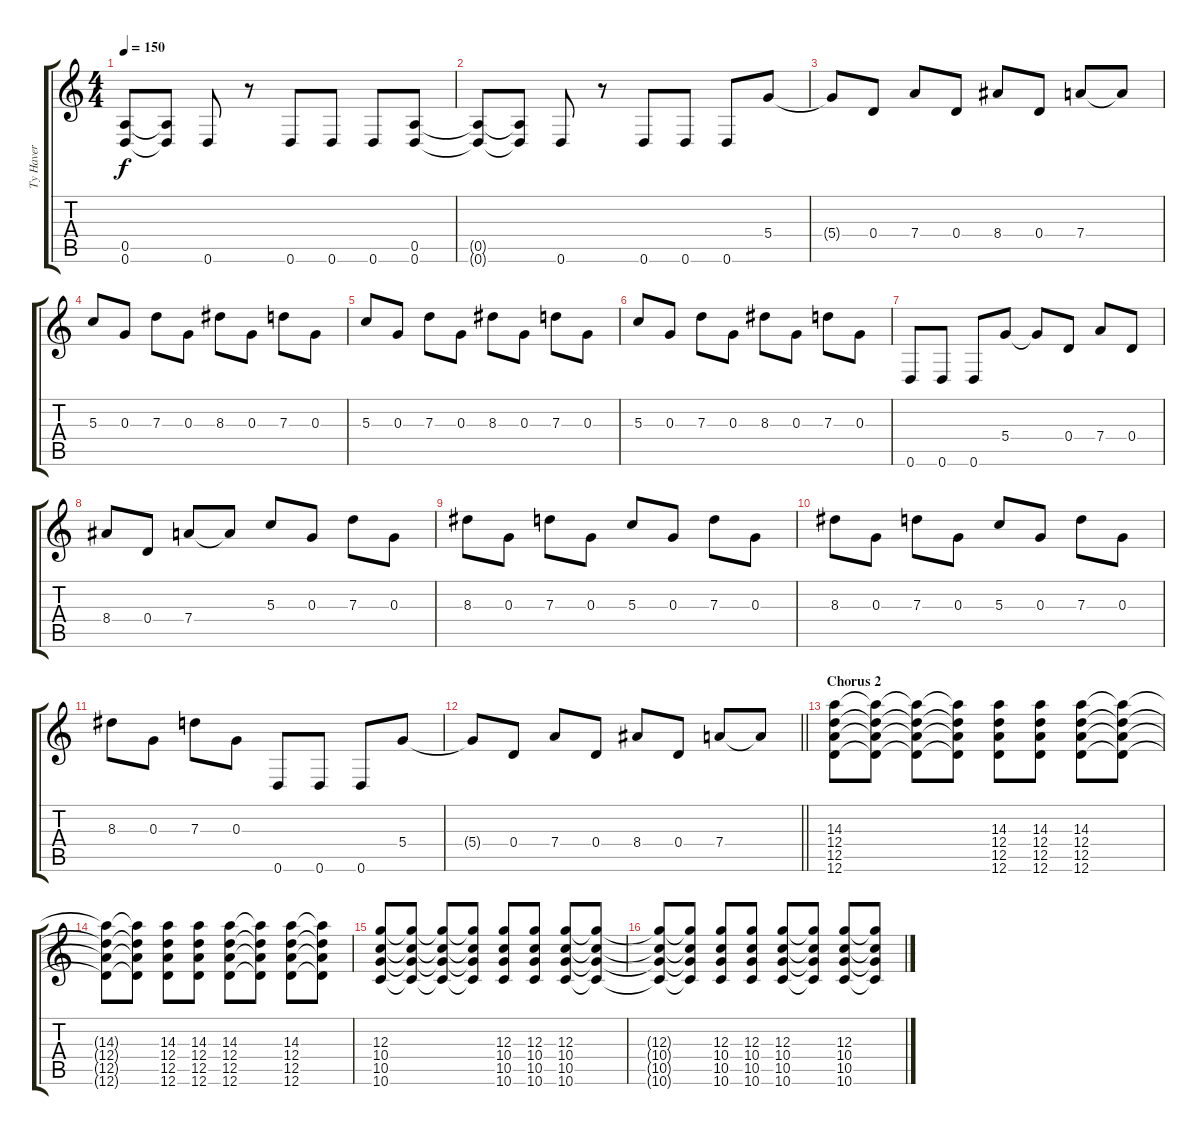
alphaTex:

\track ("Ty Haver" "Ty Haver") {instrument distortionguitar}
\staff {score tabs}
\tuning (E4 B3 G3 D3 A2 D2) {hide}
\ts (4 4)
\tempo 150
\clef g2
\ks c
(0.5{t} 0.6{t}).8{dy f} (0.5{t} 0.6{t}).8 0.6.8 r.8 0.6.8 0.6.8 0.6.8 (0.5 0.6).8 |
(0.5{t} 0.6{t}).8 (0.5{t} 0.6{t}).8 0.6.8 r.8 0.6.8 0.6.8 0.6.8 5.4.8 |
5.4{t}.8 0.4.8 7.4.8 0.4.8 8.4.8 0.4.8 7.4.8 7.4{t}.8 |
5.3.8 0.3.8 7.3.8 0.3.8 8.3.8 0.3.8 7.3.8 0.3.8 |
5.3.8 0.3.8 7.3.8 0.3.8 8.3.8 0.3.8 7.3.8 0.3.8 |
5.3.8 0.3.8 7.3.8 0.3.8 8.3.8 0.3.8 7.3.8 0.3.8 |
0.6.8 0.6.8 0.6.8 5.4.8 5.4{t}.8 0.4.8 7.4.8 0.4.8 |
8.4.8 0.4.8 7.4.8 7.4{t}.8 5.3.8 0.3.8 7.3.8 0.3.8 |
8.3.8 0.3.8 7.3.8 0.3.8 5.3.8 0.3.8 7.3.8 0.3.8 |
8.3.8 0.3.8 7.3.8 0.3.8 5.3.8 0.3.8 7.3.8 0.3.8 |
8.3.8 0.3.8 7.3.8 0.3.8 0.6.8 0.6.8 0.6.8 5.4.8 |
\barLineRight lightlight
5.4{t}.8 0.4.8 7.4.8 0.4.8 8.4.8 0.4.8 7.4.8 7.4{t}.8 |
\section ("" "Chorus 2")
(14.3 12.4 12.5 12.6).8 (14.3{t} 12.4{t} 12.5{t} 12.6{t}).8 (14.3{t} 12.4{t} 12.5{t} 12.6{t}).8 (14.3{t} 12.4{t} 12.5{t} 12.6{t}).8 (14.3 12.4 12.5 12.6).8 (14.3 12.4 12.5 12.6).8 (14.3 12.4 12.5 12.6).8 (14.3{t} 12.4{t} 12.5{t} 12.6{t}).8 |
(14.3{t} 12.4{t} 12.5{t} 12.6{t}).8 (14.3{t} 12.4{t} 12.5{t} 12.6{t}).8 (14.3 12.4 12.5 12.6).8 (14.3 12.4 12.5 12.6).8 (14.3 12.4 12.5 12.6).8 (14.3{t} 12.4{t} 12.5{t} 12.6{t}).8 (14.3 12.4 12.5 12.6).8 (14.3{t} 12.4{t} 12.5{t} 12.6{t}).8 |
(12.3 10.4 10.5 10.6).8 (12.3{t} 10.4{t} 10.5{t} 10.6{t}).8 (12.3{t} 10.4{t} 10.5{t} 10.6{t}).8 (12.3{t} 10.4{t} 10.5{t} 10.6{t}).8 (12.3 10.4 10.5 10.6).8 (12.3 10.4 10.5 10.6).8 (12.3 10.4 10.5 10.6).8 (12.3{t} 10.4{t} 10.5{t} 10.6{t}).8 |
(12.3{t} 10.4{t} 10.5{t} 10.6{t}).8 (12.3{t} 10.4{t} 10.5{t} 10.6{t}).8 (12.3 10.4 10.5 10.6).8 (12.3 10.4 10.5 10.6).8 (12.3 10.4 10.5 10.6).8 (12.3{t} 10.4{t} 10.5{t} 10.6{t}).8 (12.3 10.4 10.5 10.6).8 (12.3{t} 10.4{t} 10.5{t} 10.6{t}).8
